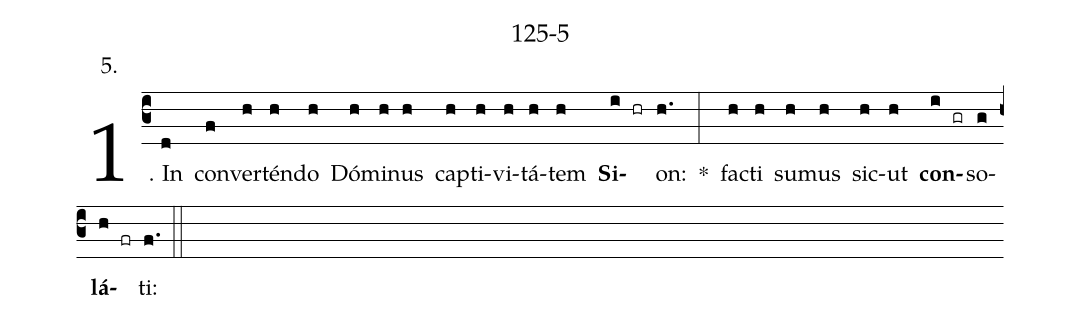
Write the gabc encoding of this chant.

name: 125-5;
annotation: 5.;
%%
(c3)1. In(d) con(f)ver(h)tén(h)do(h) Dó(h)mi(h)nus(h) cap(h)ti(h)vi(h)tá(h)tem(h) <b>Si</b>(i hr)on:(h.) *(:) fac(h)ti(h) su(h)mus(h) sic(h)ut(h) <b>con</b>(i gr)so(g)<b>lá</b>(h fr)ti:(f.) (::)
